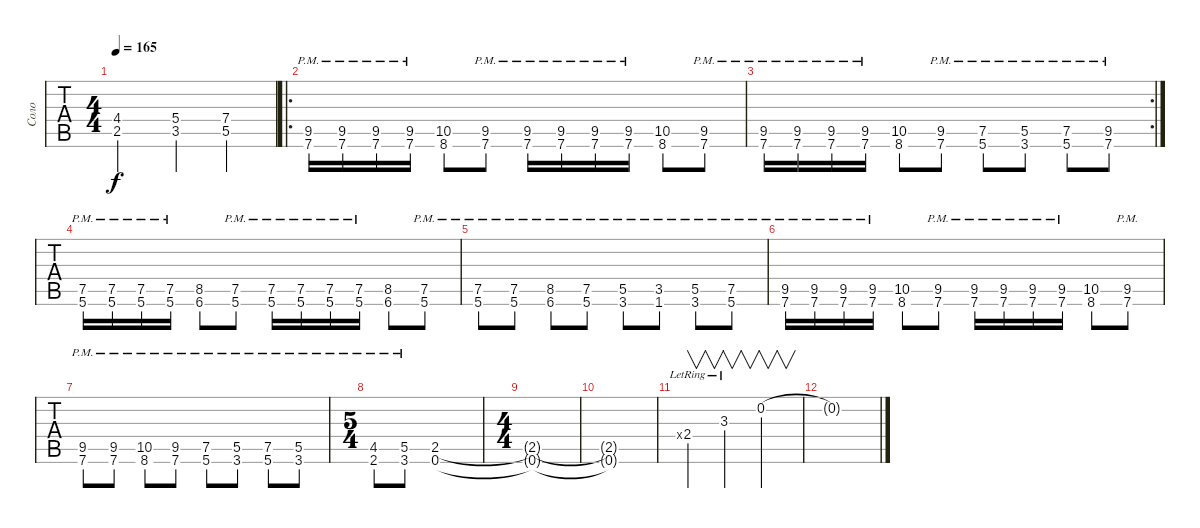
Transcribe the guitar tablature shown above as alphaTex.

\track ("Соло" "Соло") {instrument distortionguitar}
\staff {tabs}
\tuning (E4 B3 G3 D3 A2 E2) {hide}
\ts (4 4)
\tempo 165
\clef g2
\ks c
(4.4 2.5).2{dy f} (5.4 3.5).4 (7.4 5.5).4 |
\ro
(9.5 7.6{pm}).16 (9.5{pm} 7.6{pm}).16 (9.5 7.6{pm}).16 (9.5{pm} 7.6{pm}).16 (10.5 8.6).8 (9.5 7.6{pm}).8 (9.5 7.6{pm}).16 (9.5{pm} 7.6{pm}).16 (9.5 7.6{pm}).16 (9.5{pm} 7.6{pm}).16 (10.5 8.6).8 (9.5 7.6{pm}).8 |
\rc 2
(9.5 7.6{pm}).16 (9.5{pm} 7.6{pm}).16 (9.5 7.6{pm}).16 (9.5{pm} 7.6{pm}).16 (10.5 8.6).8 (9.5 7.6{pm}).8 (7.5 5.6{pm}).8 (5.5 3.6{pm}).8 (7.5 5.6{pm}).8 (9.5 7.6{pm}).8 |
(7.5 5.6{pm}).16 (7.5{pm} 5.6{pm}).16 (7.5 5.6{pm}).16 (7.5{pm} 5.6{pm}).16 (8.5 6.6).8 (7.5 5.6{pm}).8 (7.5 5.6{pm}).16 (7.5{pm} 5.6{pm}).16 (7.5 5.6{pm}).16 (7.5{pm} 5.6{pm}).16 (8.5 6.6).8 (7.5 5.6{pm}).8 |
(7.5 5.6{pm}).8 (7.5 5.6{pm}).8 (8.5 6.6{pm}).8 (7.5 5.6{pm}).8 (5.5 3.6{pm}).8 (3.5 1.6{pm}).8 (5.5 3.6{pm}).8 (7.5 5.6{pm}).8 |
(9.5 7.6{pm}).16 (9.5{pm} 7.6{pm}).16 (9.5 7.6{pm}).16 (9.5{pm} 7.6{pm}).16 (10.5 8.6).8 (9.5 7.6{pm}).8 (9.5 7.6{pm}).16 (9.5{pm} 7.6{pm}).16 (9.5 7.6{pm}).16 (9.5{pm} 7.6{pm}).16 (10.5 8.6).8 (9.5 7.6{pm}).8 |
(9.5 7.6{pm}).8 (9.5 7.6{pm}).8 (10.5 8.6{pm}).8 (9.5 7.6{pm}).8 (7.5 5.6{pm}).8 (5.5 3.6{pm}).8 (7.5 5.6{pm}).8 (5.5 3.6{pm}).8 |
\ts (5 4)
(4.5 2.6{pm}).8 (5.5 3.6{pm}).8 (2.5 0.6).1 |
\ts (4 4)
(2.5{t} 0.6{t}).1 |
(2.5{t} 0.6{t}).1 |
2.4{x}.8{gr} 2.4{lr}.4{v instrument electricguitarclean} 3.3{lr}.4{v} 0.2.2{v} |
0.2{t}.1
